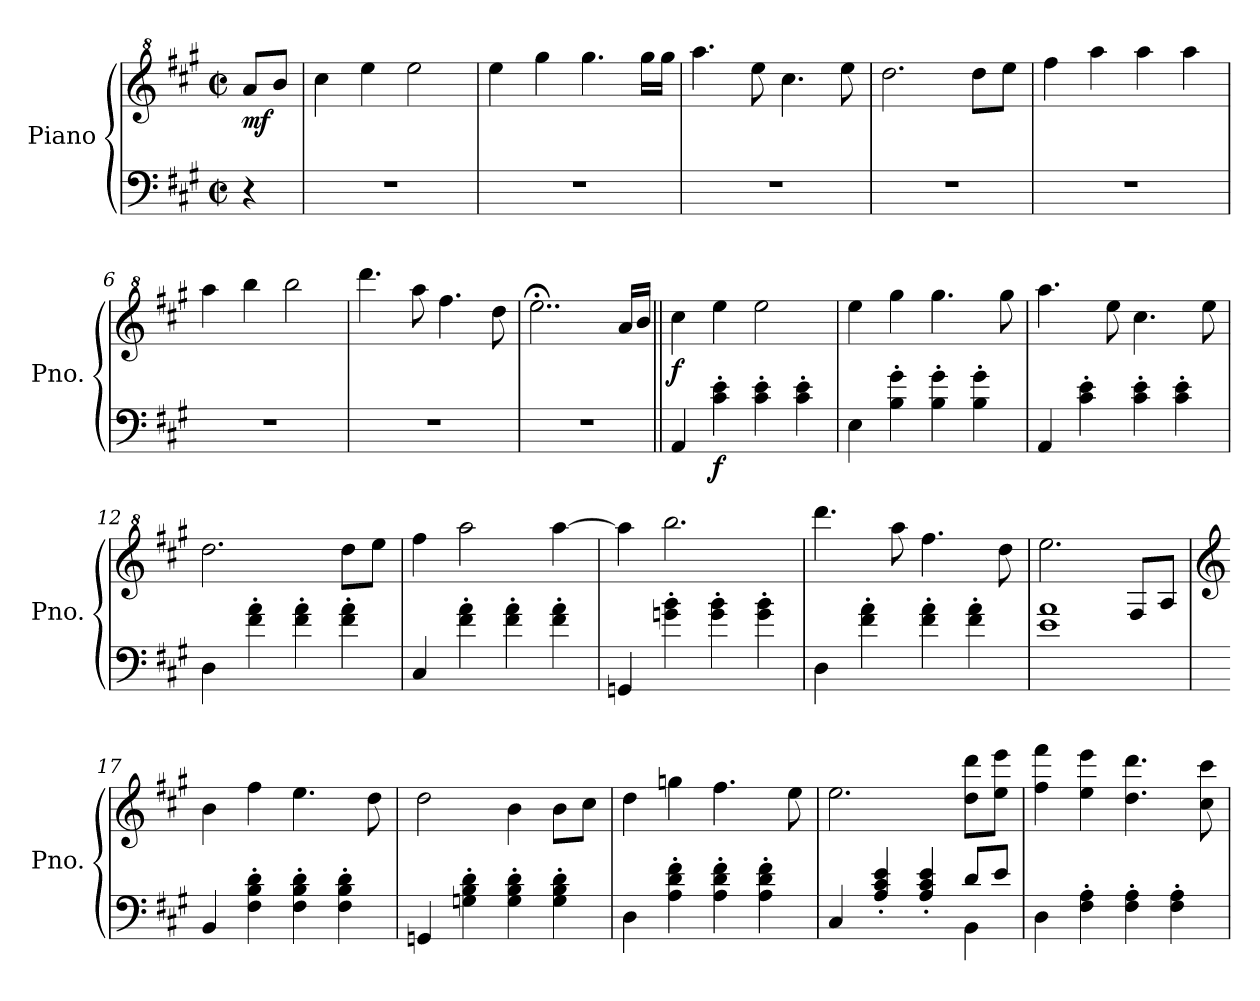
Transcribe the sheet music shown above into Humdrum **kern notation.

**kern	**kern	**dynam
*part1	*part1	*part1
*staff2	*staff1	*staff1/2
*I"Piano	*	*
*I'Pno.	*	*
*clefF4	*clefG^2	*
*k[f#c#g#]	*k[f#c#g#]	*
*M2/2	*M2/2	*
*met(c|)	*met(c|)	*
*MM120	*MM120	*
=	=	=
!	!	!LO:DY:b
4r	8aa/L	mf
.	8bb/J	.
=1	=1	=1
1r	4ccc#\	.
.	4eee\	.
.	2eee\	.
=2	=2	=2
1r	4eee\	.
.	4ggg#\	.
.	4.ggg#\	.
.	16ggg#\LL	.
.	16ggg#\JJ	.
=3	=3	=3
1r	4.aaa\	.
.	8eee\	.
.	4.ccc#\	.
.	8eee\	.
=4	=4	=4
1r	2.ddd\	.
.	8ddd\L	.
.	8eee\J	.
=5	=5	=5
1r	4fff#\	.
.	4aaa\	.
.	4aaa\	.
.	4aaa\	.
=6	=6	=6
1r	4aaa\	.
.	4bbb\	.
.	2bbb\	.
=7	=7	=7
1r	4.dddd\	.
.	8aaa\	.
.	4.fff#\	.
.	8ddd\	.
!!LO:LB:g=z
=8	=8	=8
1r	2..eee;<\	.
*	*MM136	*
.	16aa/LL	.
.	16bb/JJ	.
=9||	=9||	=9||
!	!	!LO:DY:b
4AA/	4ccc#\	f
!	!	!LO:DY:b=2
4c#\' 4e\'	4eee\	f
4c#\' 4e\'	2eee\	.
4c#\' 4e\'	.	.
=10	=10	=10
4E\	4eee\	.
4B\' 4g#\'	4ggg#\	.
4B\' 4g#\'	4.ggg#\	.
4B\' 4g#\'	.	.
.	8ggg#\	.
=11	=11	=11
4AA/	4.aaa\	.
4c#\' 4e\'	.	.
.	8eee\	.
4c#\' 4e\'	4.ccc#\	.
4c#\' 4e\'	.	.
.	8eee\	.
=12	=12	=12
4D\	2.ddd\	.
4f#\' 4a\'	.	.
4f#\' 4a\'	.	.
4f#\' 4a\'	8ddd\L	.
.	8eee\J	.
=13	=13	=13
4C#/	4fff#\	.
4f#\' 4a\'	2aaa\	.
4f#\' 4a\'	.	.
4f#\' 4a\'	[4aaa\	.
=14	=14	=14
4GGn/	4aaa\]	.
4gn\' 4b\'	2.bbb\	.
4g\' 4b\'	.	.
4g\' 4b\'	.	.
!!LO:LB:g=z
=15	=15	=15
4D\	4.dddd\	.
4f#\' 4a\'	.	.
.	8aaa\	.
4f#\' 4a\'	4.fff#\	.
4f#\' 4a\'	.	.
.	8ddd\	.
=16	=16	=16
1e 1a	2.eee\	.
.	8f#/L	.
.	8a/J	.
=17	=17	=17
*	*clefG2	*
4BB/	4b\	.
4F#\' 4B\' 4d\'	4ff#\	.
4F#\' 4B\' 4d\'	4.ee\	.
4F#\' 4B\' 4d\'	.	.
.	8dd\	.
=18	=18	=18
4GGn/	2dd\	.
4Gn\' 4B\' 4d\'	.	.
4G\' 4B\' 4d\'	4b\	.
4G\' 4B\' 4d\'	8b\L	.
.	8cc#\J	.
=19	=19	=19
4D\	4dd\	.
4A\' 4d\' 4f#\'	4ggn\	.
4A\' 4d\' 4f#\'	4.ff#\	.
4A\' 4d\' 4f#\'	.	.
.	8ee\	.
=20	=20	=20
*^	*	*
4C#/	2.ryy	2.ee\	.
4A/' 4c#/' 4e/'	.	.	.
4A/' 4c#/' 4e/'	.	.	.
8d/L	4BB\	8dd\ 8ddd\L	.
8e/J	.	8ee\ 8eee\J	.
*v	*v	*	*
!!LO:LB:g=z
=21	=21	=21
4D\	4ff#\ 4fff#\	.
4F#\' 4A\'	4ee\ 4eee\	.
4F#\' 4A\'	4.dd\ 4.ddd\	.
4F#\' 4A\'	.	.
.	8cc#\ 8ccc#\	.
=	=	=
*-	*-	*-
